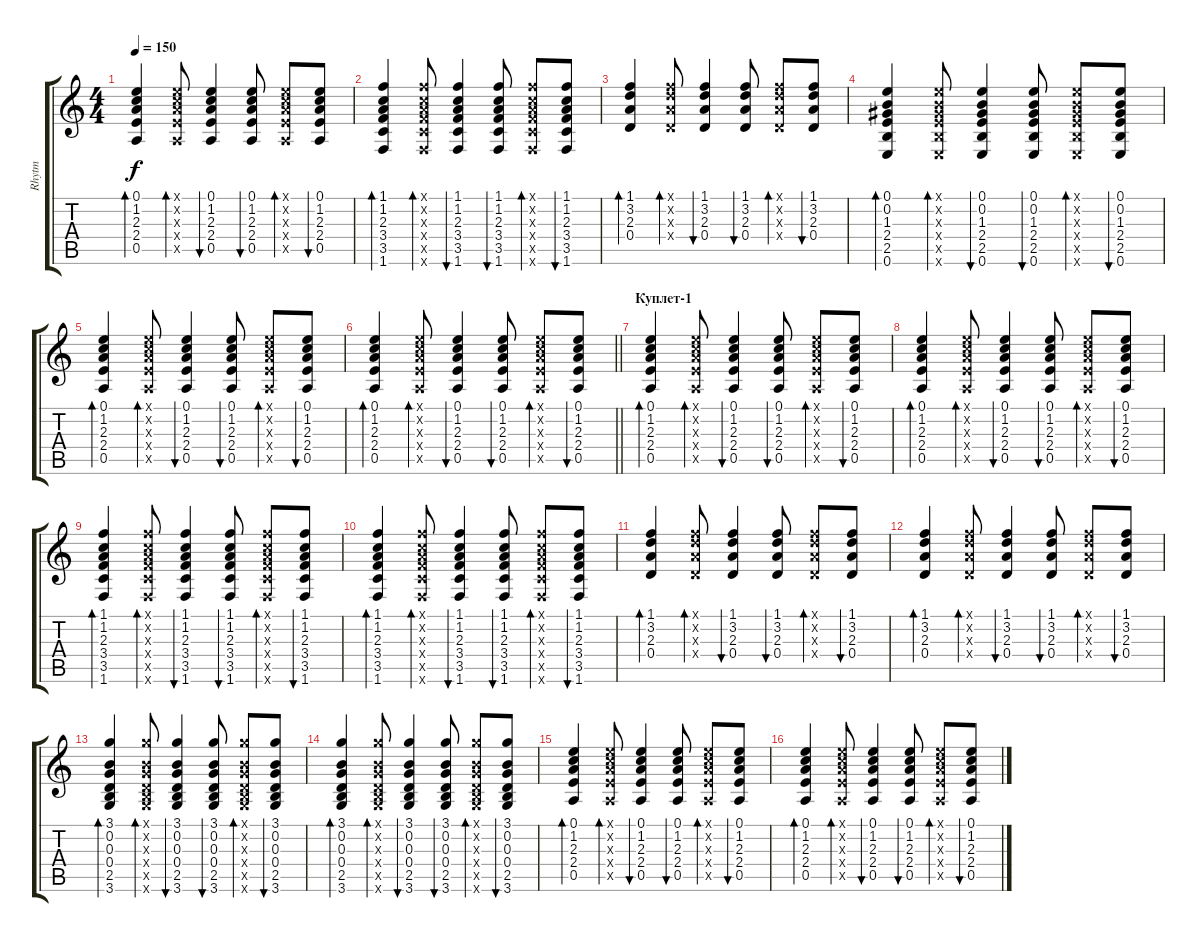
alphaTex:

\track ("Rhytm" "Rhytm") {instrument acousticguitarsteel}
\staff {score tabs}
\tuning (E4 B3 G3 D3 A2 E2) {hide}
\ts (4 4)
\tempo 150
\clef g2
\ks c
(0.1 1.2 2.3 2.4 0.5).4{bd 60 dy f} (0.1{x} 1.2{x} 2.3{x} 2.4{x} 0.5{x}).8{bd 60} (0.1 1.2 2.3 2.4 0.5).4{bu 60} (0.1 1.2 2.3 2.4 0.5).8{bu 60} (0.1{x} 1.2{x} 2.3{x} 2.4{x} 0.5{x}).8{bd 60} (0.1 1.2 2.3 2.4 0.5).8{bu 60} |
(1.1 1.2 2.3 3.4 3.5 1.6).4{bd 60} (1.1{x} 1.2{x} 2.3{x} 3.4{x} 3.5{x} 1.6{x}).8{bd 60} (1.1 1.2 2.3 3.4 3.5 1.6).4{bu 60} (1.1 1.2 2.3 3.4 3.5 1.6).8{bu 60} (1.1{x} 1.2{x} 2.3{x} 3.4{x} 3.5{x} 1.6{x}).8{bd 60} (1.1 1.2 2.3 3.4 3.5 1.6).8{bu 60} |
(1.1 3.2 2.3 0.4).4{bd 60} (1.1{x} 3.2{x} 2.3{x} 0.4{x}).8{bd 60} (1.1 3.2 2.3 0.4).4{bu 60} (1.1 3.2 2.3 0.4).8{bu 60} (1.1{x} 3.2{x} 2.3{x} 0.4{x}).8{bd 60} (1.1 3.2 2.3 0.4).8{bu 60} |
(0.1 0.2 1.3 2.4 2.5 0.6).4{bd 60} (0.1{x} 0.2{x} 1.3{x} 2.4{x} 2.5{x} 0.6{x}).8{bd 60} (0.1 0.2 1.3 2.4 2.5 0.6).4{bu 60} (0.1 0.2 1.3 2.4 2.5 0.6).8{bu 60} (0.1{x} 0.2{x} 1.3{x} 2.4{x} 2.5{x} 0.6{x}).8{bd 60} (0.1 0.2 1.3 2.4 2.5 0.6).8{bu 60} |
(0.1 1.2 2.3 2.4 0.5).4{bd 60} (0.1{x} 1.2{x} 2.3{x} 2.4{x} 0.5{x}).8{bd 60} (0.1 1.2 2.3 2.4 0.5).4{bu 60} (0.1 1.2 2.3 2.4 0.5).8{bu 60} (0.1{x} 1.2{x} 2.3{x} 2.4{x} 0.5{x}).8{bd 60} (0.1 1.2 2.3 2.4 0.5).8{bu 60} |
\barLineRight lightlight
(0.1 1.2 2.3 2.4 0.5).4{bd 60} (0.1{x} 1.2{x} 2.3{x} 2.4{x} 0.5{x}).8{bd 60} (0.1 1.2 2.3 2.4 0.5).4{bu 60} (0.1 1.2 2.3 2.4 0.5).8{bu 60} (0.1{x} 1.2{x} 2.3{x} 2.4{x} 0.5{x}).8{bd 60} (0.1 1.2 2.3 2.4 0.5).8{bu 60} |
\section ("" "Куплет-1")
(0.1 1.2 2.3 2.4 0.5).4{bd 60} (0.1{x} 1.2{x} 2.3{x} 2.4{x} 0.5{x}).8{bd 60} (0.1 1.2 2.3 2.4 0.5).4{bu 60} (0.1 1.2 2.3 2.4 0.5).8{bu 60} (0.1{x} 1.2{x} 2.3{x} 2.4{x} 0.5{x}).8{bd 60} (0.1 1.2 2.3 2.4 0.5).8{bu 60} |
(0.1 1.2 2.3 2.4 0.5).4{bd 60} (0.1{x} 1.2{x} 2.3{x} 2.4{x} 0.5{x}).8{bd 60} (0.1 1.2 2.3 2.4 0.5).4{bu 60} (0.1 1.2 2.3 2.4 0.5).8{bu 60} (0.1{x} 1.2{x} 2.3{x} 2.4{x} 0.5{x}).8{bd 60} (0.1 1.2 2.3 2.4 0.5).8{bu 60} |
(1.1 1.2 2.3 3.4 3.5 1.6).4{bd 60} (1.1{x} 1.2{x} 2.3{x} 3.4{x} 3.5{x} 1.6{x}).8{bd 60} (1.1 1.2 2.3 3.4 3.5 1.6).4{bu 60} (1.1 1.2 2.3 3.4 3.5 1.6).8{bu 60} (1.1{x} 1.2{x} 2.3{x} 3.4{x} 3.5{x} 1.6{x}).8{bd 60} (1.1 1.2 2.3 3.4 3.5 1.6).8{bu 60} |
(1.1 1.2 2.3 3.4 3.5 1.6).4{bd 60} (1.1{x} 1.2{x} 2.3{x} 3.4{x} 3.5{x} 1.6{x}).8{bd 60} (1.1 1.2 2.3 3.4 3.5 1.6).4{bu 60} (1.1 1.2 2.3 3.4 3.5 1.6).8{bu 60} (1.1{x} 1.2{x} 2.3{x} 3.4{x} 3.5{x} 1.6{x}).8{bd 60} (1.1 1.2 2.3 3.4 3.5 1.6).8{bu 60} |
(1.1 3.2 2.3 0.4).4{bd 60} (1.1{x} 3.2{x} 2.3{x} 0.4{x}).8{bd 60} (1.1 3.2 2.3 0.4).4{bu 60} (1.1 3.2 2.3 0.4).8{bu 60} (1.1{x} 3.2{x} 2.3{x} 0.4{x}).8{bd 60} (1.1 3.2 2.3 0.4).8{bu 60} |
(1.1 3.2 2.3 0.4).4{bd 60} (1.1{x} 3.2{x} 2.3{x} 0.4{x}).8{bd 60} (1.1 3.2 2.3 0.4).4{bu 60} (1.1 3.2 2.3 0.4).8{bu 60} (1.1{x} 3.2{x} 2.3{x} 0.4{x}).8{bd 60} (1.1 3.2 2.3 0.4).8{bu 60} |
(3.1 0.2 0.3 0.4 2.5 3.6).4{bd 60} (3.1{x} 0.2{x} 0.3{x} 0.4{x} 2.5{x} 3.6{x}).8{bd 60} (3.1 0.2 0.3 0.4 2.5 3.6).4{bu 60} (3.1 0.2 0.3 0.4 2.5 3.6).8{bu 60} (3.1{x} 0.2{x} 0.3{x} 0.4{x} 2.5{x} 3.6{x}).8{bd 60} (3.1 0.2 0.3 0.4 2.5 3.6).8{bu 60} |
(3.1 0.2 0.3 0.4 2.5 3.6).4{bd 60} (3.1{x} 0.2{x} 0.3{x} 0.4{x} 2.5{x} 3.6{x}).8{bd 60} (3.1 0.2 0.3 0.4 2.5 3.6).4{bu 60} (3.1 0.2 0.3 0.4 2.5 3.6).8{bu 60} (3.1{x} 0.2{x} 0.3{x} 0.4{x} 2.5{x} 3.6{x}).8{bd 60} (3.1 0.2 0.3 0.4 2.5 3.6).8{bu 60} |
(0.1 1.2 2.3 2.4 0.5).4{bd 60} (0.1{x} 1.2{x} 2.3{x} 2.4{x} 0.5{x}).8{bd 60} (0.1 1.2 2.3 2.4 0.5).4{bu 60} (0.1 1.2 2.3 2.4 0.5).8{bu 60} (0.1{x} 1.2{x} 2.3{x} 2.4{x} 0.5{x}).8{bd 60} (0.1 1.2 2.3 2.4 0.5).8{bu 60} |
(0.1 1.2 2.3 2.4 0.5).4{bd 60} (0.1{x} 1.2{x} 2.3{x} 2.4{x} 0.5{x}).8{bd 60} (0.1 1.2 2.3 2.4 0.5).4{bu 60} (0.1 1.2 2.3 2.4 0.5).8{bu 60} (0.1{x} 1.2{x} 2.3{x} 2.4{x} 0.5{x}).8{bd 60} (0.1 1.2 2.3 2.4 0.5).8{bu 60}
